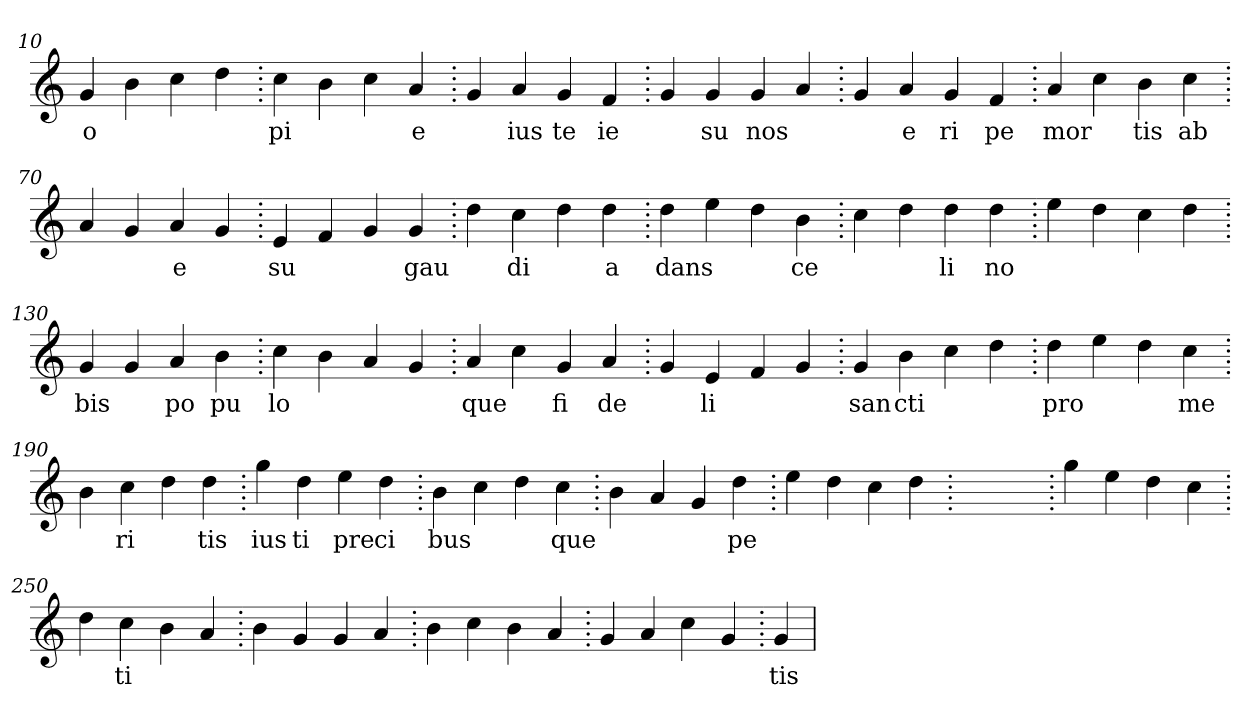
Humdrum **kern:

**kern	**text
*part1	*part1
*staff1	*staff1
*clefG2	*
=10.	=10.
4g	o
4b	.
4cc	.
4dd	.
=20.	=20.
4cc	pi
4b	.
4cc	.
4a	e
=30.	=30.
4g	.
4a	ius
4g	te
4f	ie
=40.	=40.
4g	.
4g	su
4g	nos
4a	.
=50.	=50.
4g	.
4a	e
4g	ri
4f	pe
=60.	=60.
4a	mor
4cc	.
4b	tis
4cc	ab
=70.	=70.
4a	.
4g	.
4a	e
4g	.
=80.	=80.
4e	su
4f	.
4g	.
4g	gau
=90.	=90.
4dd	.
4cc	di
4dd	.
4dd	a
=100.	=100.
4dd	dans
4ee	.
4dd	.
4b	ce
=110.	=110.
4cc	.
4dd	.
4dd	li
4dd	no
=120.	=120.
4ee	.
4dd	.
4cc	.
4dd	.
=130.	=130.
4g	bis
4g	.
4a	po
4b	pu
=140.	=140.
4cc	lo
4b	.
4a	.
4g	.
=150.	=150.
4a	que
4cc	.
4g	fi
4a	de
=160.	=160.
4g	.
4e	li
4f	.
4g	.
=170.	=170.
4g	san
4b	cti
4cc	.
4dd	.
=180.	=180.
4dd	pro
4ee	.
4dd	.
4cc	me
=190.	=190.
4b	.
4cc	ri
4dd	.
4dd	tis
=200.	=200.
4gg	ius
4dd	ti
4ee	pre
4dd	ci
=210.	=210.
4b	bus
4cc	.
4dd	.
4cc	que
=220.	=220.
4b	.
4a	.
4g	.
4dd	pe
=230.	=230.
4ee	.
4dd	.
4cc	.
4dd	.
=240.	=240.
1ryy	.
=240.	=240.
4gg	.
4ee	.
4dd	.
4cc	.
=250.	=250.
4dd	.
4cc	ti
4b	.
4a	.
=260.	=260.
4b	.
4g	.
4g	.
4a	.
=270.	=270.
4b	.
4cc	.
4b	.
4a	.
=280.	=280.
4g	.
4a	.
4cc	.
4g	.
=290.	=290.
4g	tis
=	=
*-	*-
